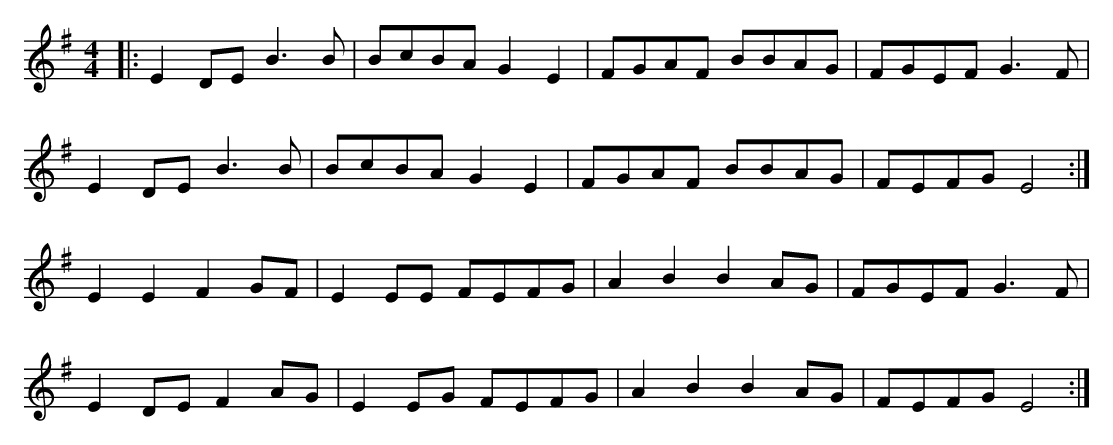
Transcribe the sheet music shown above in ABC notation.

X:1
M:4/4
K:Emin
|:E2DE B3B|BcBA G2E2|FGAF BBAG|FGEF G3F|
E2DE B3B|BcBA G2E2|FGAF BBAG|FEFG E4:|
E2E2 F2GF|E2EE FEFG|A2B2 B2AG|FGEF G3F|
E2DE F2AG|E2EG FEFG|A2B2 B2AG|FEFG E4:|
